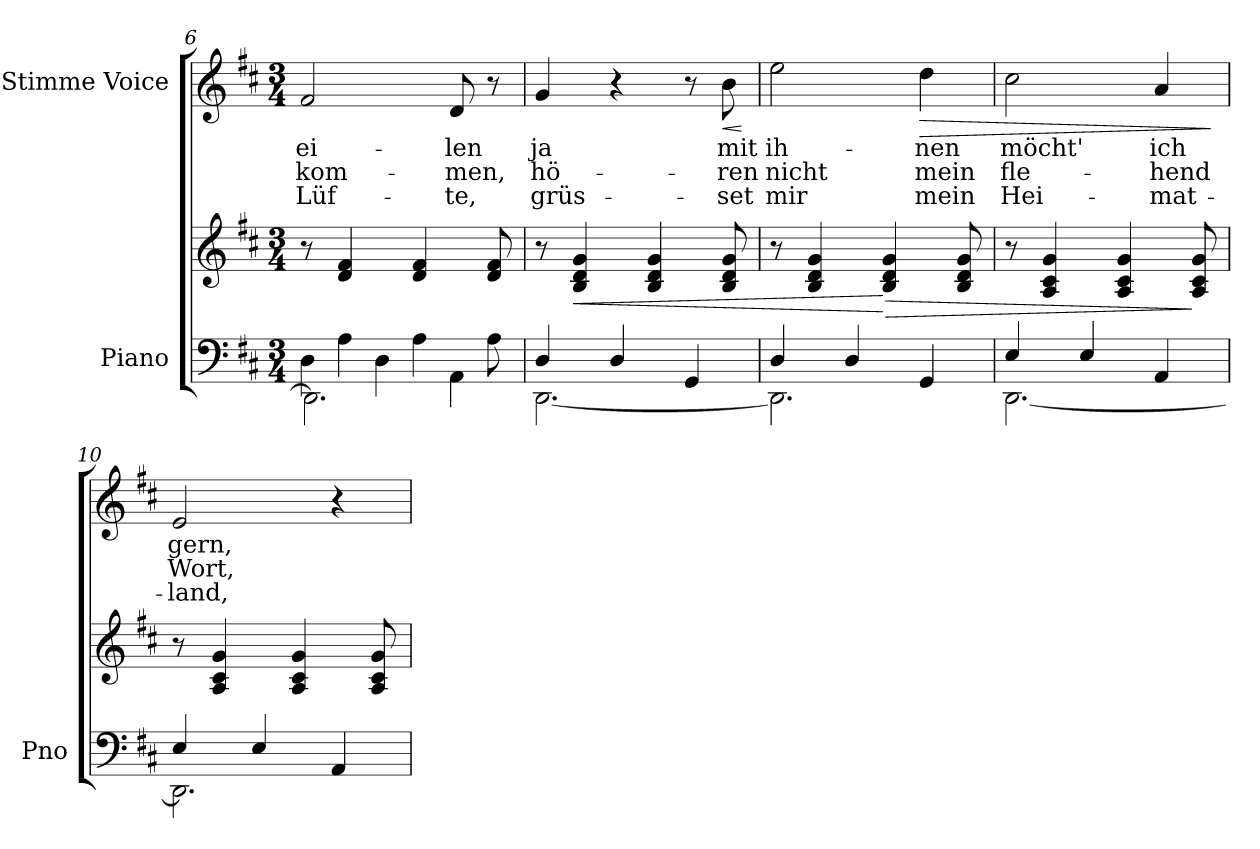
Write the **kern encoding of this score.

**kern	**kern	**dynam	**kern	**text	**text	**text	**dynam
*part2	*part2	*part2	*part1	*part1	*part1	*part1	*part1
*staff3	*staff2	*staff2/3	*staff1	*staff1	*staff1	*staff1	*staff1
*I"Piano	*	*	*I"Stimme Voice	*	*	*	*
*I'Pno	*	*	*	*	*	*	*
*clefF4	*clefG2	*	*clefG2	*	*	*	*
*k[f#c#]	*k[f#c#]	*	*k[f#c#]	*	*	*	*
*M3/4	*M3/4	*	*M3/4	*	*	*	*
=6	=6	=6	=6	=6	=6	=6	=6
*^	*^	*	*	*	*	*	*
*	*^	*	*	*	*	*	*	*	*
8ryy	4D\	2.DD\]	8r	8ryy	.	2f#/	ei-	kom-	Lüf-	.
4A\	.	.	4d/ 4f#/	2ryy	.	.	.	.	.	.
.	4D\	.	.	.	.	.	.	.	.	.
4A\	.	.	4d/ 4f#/	.	.	.	.	.	.	.
.	4AA\	.	.	.	.	8d/	-len	-men,	-te,	.
8A\	.	.	8d/ 8f#/	8ryy	.	8r	.	.	.	.
*	*v	*v	*	*	*	*	*	*	*	*
*	*	*v	*v	*	*	*	*	*	*
=7	=7	=7	=7	=7	=7	=7	=7	=7
4D/	[2.DD\	8r	.	4g/	ja	hö-	grüs-	.
!	!	!	!LO:HP:b	!	!	!	!	!
.	.	4B/ 4d/ 4g/	<	.	.	.	.	.
4D/	.	.	.	4r	.	.	.	.
.	.	4B/ 4d/ 4g/	.	.	.	.	.	.
4GG/	.	.	.	8r	.	.	.	.
!	!	!	!	!	!	!	!	!LO:HP:b
.	.	8B/ 8d/ 8g/	.	8b\	mit	-ren	-set	<
*v	*v	*	*	*	*	*	*	*
.	.	.	.	.	.	.	[
=8	=8	=8	=8	=8	=8	=8	=8
*^	*	*	*	*	*	*	*
4D/	2.DD\]	8r	.	2ee\	ih-	nicht	mir	.
.	.	4B/ 4d/ 4g/	.	.	.	.	.	.
4D/	.	.	.	.	.	.	.	.
!	!	!	!LO:HP:n=1:b	!	!	!	!	!
.	.	4B/ 4d/ 4g/	[ >	.	.	.	.	.
!	!	!	!	!	!	!	!	!LO:HP:b
4GG/	.	.	.	4dd\	-nen	mein	mein	>
.	.	8B/ 8d/ 8g/	.	.	.	.	.	.
=9	=9	=9	=9	=9	=9	=9	=9	=9
4E/	[2.DD\	8r	.	2cc#\	möcht'	fle-	Hei-	.
.	.	4A/ 4c#/ 4g/	.	.	.	.	.	.
4E/	.	.	.	.	.	.	.	.
.	.	4A/ 4c#/ 4g/	.	.	.	.	.	.
4AA/	.	.	.	4a/	ich	-hend	-mat-	.
.	.	8A/ 8c#/ 8g/	]	.	.	.	.	.
*v	*v	*	*	*	*	*	*	*
.	.	.	.	.	.	.	]
=10	=10	=10	=10	=10	=10	=10	=10
*^	*	*	*	*	*	*	*
4E/	2.DD\]	8r	.	2e/	gern,	Wort,	-land,	.
.	.	4A/ 4c#/ 4g/	.	.	.	.	.	.
4E/	.	.	.	.	.	.	.	.
.	.	4A/ 4c#/ 4g/	.	.	.	.	.	.
4AA/	.	.	.	4r	.	.	.	.
.	.	8A/ 8c#/ 8g/	.	.	.	.	.	.
*v	*v	*	*	*	*	*	*	*
=	=	=	=	=	=	=	=
*-	*-	*-	*-	*-	*-	*-	*-
